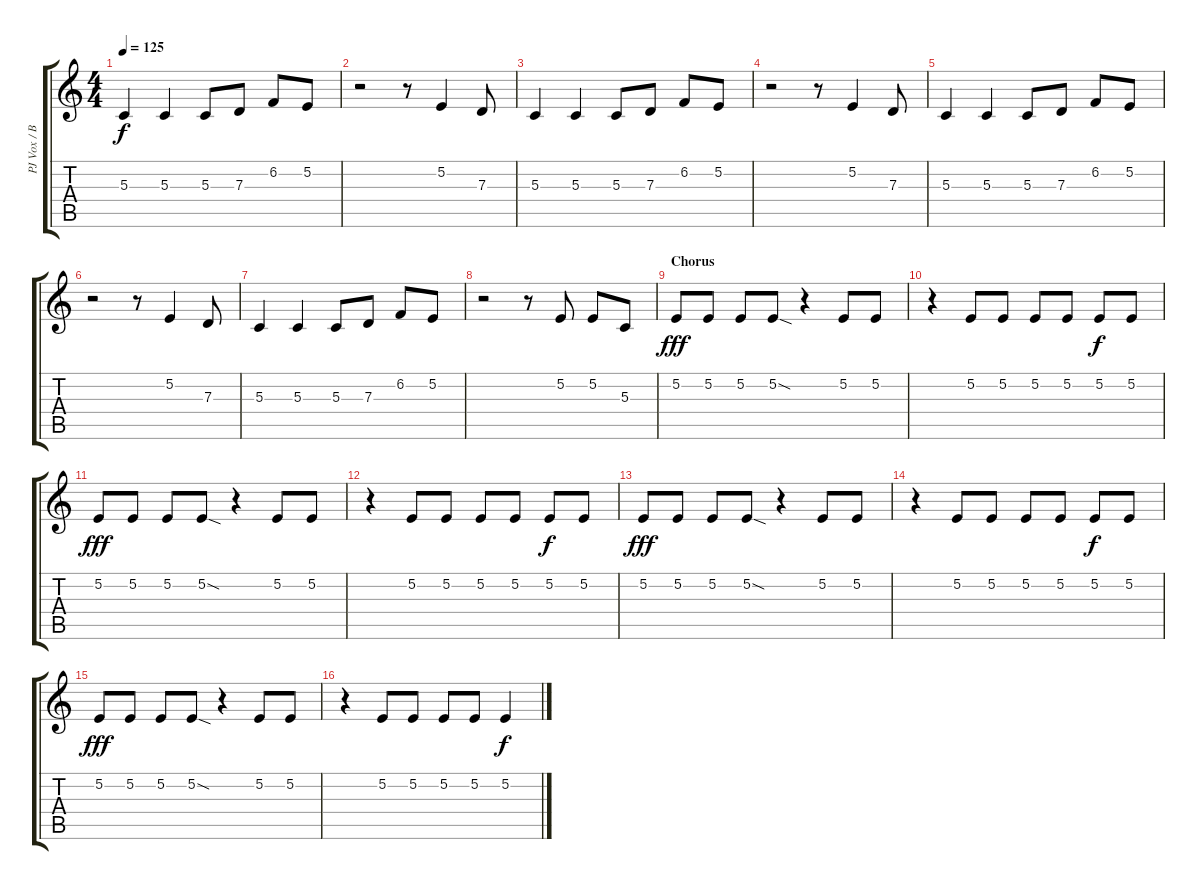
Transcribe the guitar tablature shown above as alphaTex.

\track ("PJ Vox / Bck vox" "PJ Vox / B") {instrument voiceoohs}
\staff {score tabs}
\tuning (E4 B3 G3 D3 A2 E2) {hide}
\ts (4 4)
\tempo 125
\clef g2
\ks c
5.3.4{dy f} 5.3.4 5.3.8 7.3.8 6.2.8 5.2.8 |
r.2 r.8 5.2.4 7.3.8 |
5.3.4 5.3.4 5.3.8 7.3.8 6.2.8 5.2.8 |
r.2 r.8 5.2.4 7.3.8 |
5.3.4 5.3.4 5.3.8 7.3.8 6.2.8 5.2.8 |
r.2 r.8 5.2.4 7.3.8 |
5.3.4 5.3.4 5.3.8 7.3.8 6.2.8 5.2.8 |
r.2 r.8 5.2.8 5.2.8 5.3.8 |
\section ("" "Chorus")
5.2.8{dy fff} 5.2.8 5.2.8 5.2{sod}.8 r.4 5.2.8 5.2.8 |
r.4 5.2.8 5.2.8 5.2.8 5.2.8 5.2.8{dy f} 5.2.8 |
5.2.8{dy fff} 5.2.8 5.2.8 5.2{sod}.8 r.4 5.2.8 5.2.8 |
r.4 5.2.8 5.2.8 5.2.8 5.2.8 5.2.8{dy f} 5.2.8 |
5.2.8{dy fff} 5.2.8 5.2.8 5.2{sod}.8 r.4 5.2.8 5.2.8 |
r.4 5.2.8 5.2.8 5.2.8 5.2.8 5.2.8{dy f} 5.2.8 |
5.2.8{dy fff} 5.2.8 5.2.8 5.2{sod}.8 r.4 5.2.8 5.2.8 |
r.4 5.2.8 5.2.8 5.2.8 5.2.8 5.2.4{dy f}
